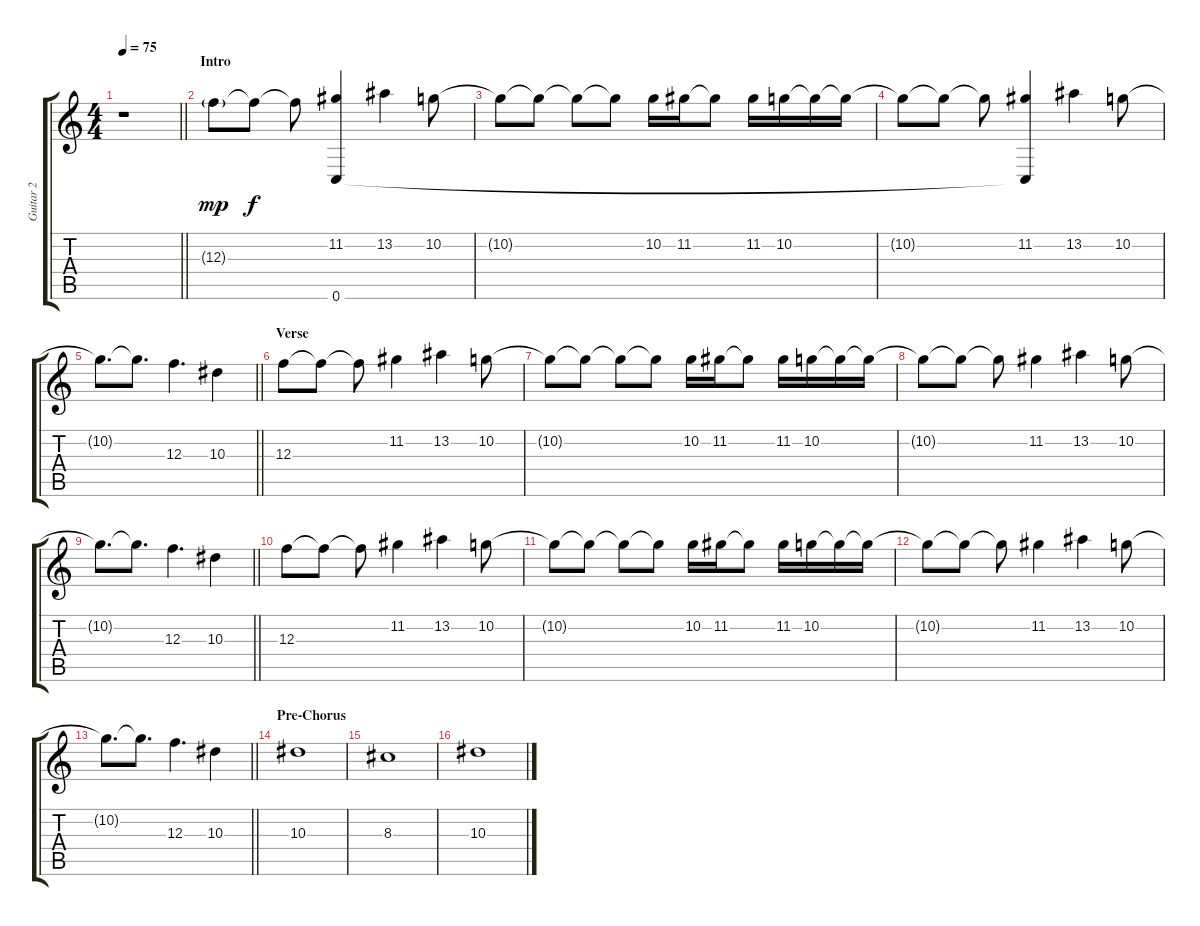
\track ("Guitar 2" "Guitar 2") {instrument distortionguitar}
\staff {score tabs}
\tuning (D4 A3 F3 C3 G2 C2) {hide}
\ts (4 4)
\tempo 75
\clef g2
\barLineRight lightlight
\ks c
r.1{dy mp instrument distortionguitar} |
\section ("" "Intro")
12.3{g}.8{volume 7 instrument electricguitarjazz} 12.3{t}.8{dy f} 12.3{t}.8 (11.2 0.6).4 13.2.4 10.2.8 |
10.2{t}.8 10.2{t}.8 10.2{t}.8 10.2{t}.8 10.2.16 11.2.16 11.2{t}.8 11.2.16 10.2.16 10.2{t}.16 10.2{t}.16 |
10.2{t}.8 10.2{t}.8 10.2{t}.8 (11.2 0.6{t}).4 13.2.4 10.2.8 |
\barLineRight lightlight
10.2{t}.8{d} 10.2{t}.8{d} 12.3.4{d} 10.3.4 |
\section ("" "Verse")
12.3.8 12.3{t}.8 12.3{t}.8 11.2.4 13.2.4 10.2.8 |
10.2{t}.8 10.2{t}.8 10.2{t}.8 10.2{t}.8 10.2.16 11.2.16 11.2{t}.8 11.2.16 10.2.16 10.2{t}.16 10.2{t}.16 |
10.2{t}.8 10.2{t}.8 10.2{t}.8 11.2.4 13.2.4 10.2.8 |
\barLineRight lightlight
10.2{t}.8{d} 10.2{t}.8{d} 12.3.4{d} 10.3.4 |
12.3.8 12.3{t}.8 12.3{t}.8 11.2.4 13.2.4 10.2.8 |
10.2{t}.8 10.2{t}.8 10.2{t}.8 10.2{t}.8 10.2.16 11.2.16 11.2{t}.8 11.2.16 10.2.16 10.2{t}.16 10.2{t}.16 |
10.2{t}.8 10.2{t}.8 10.2{t}.8 11.2.4 13.2.4 10.2.8 |
\barLineRight lightlight
10.2{t}.8{d} 10.2{t}.8{d} 12.3.4{d} 10.3.4 |
\section ("" "Pre-Chorus")
10.3.1 |
8.3.1 |
10.3.1
